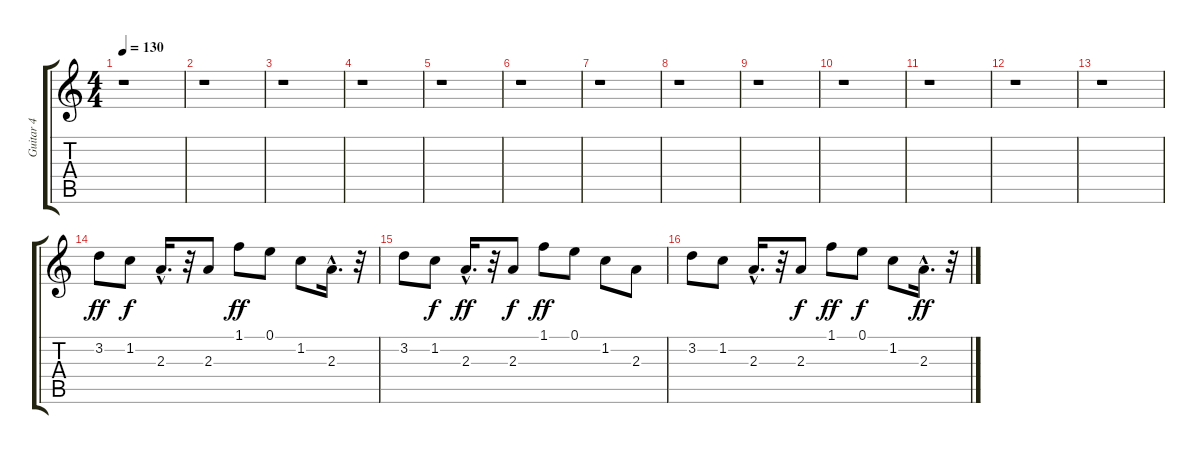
\track ("Guitar 4" "Guitar 4") {instrument overdrivenguitar}
\staff {score tabs}
\tuning (E4 B3 G3 D3 A2 E2) {hide}
\ts (4 4)
\tempo 130
\clef g2
\ks c
r.1{dy ff} |
r.1 |
r.1 |
r.1 |
r.1 |
r.1 |
r.1 |
r.1 |
r.1 |
r.1 |
r.1 |
r.1 |
r.1 |
3.2.8 1.2.8{dy f} 2.3{hac}.16{d} r.32 2.3.8 1.1.8{dy ff} 0.1.8 1.2.8 2.3{hac}.16{d} r.32 |
3.2.8 1.2.8{dy f} 2.3{hac}.16{d dy ff} r.32 2.3.8{dy f} 1.1.8{dy ff} 0.1.8 1.2.8 2.3.8 |
3.2.8 1.2.8 2.3{hac}.16{d} r.32 2.3.8{dy f} 1.1.8{dy ff} 0.1.8{dy f} 1.2.8 2.3{hac}.16{d dy ff} r.32
